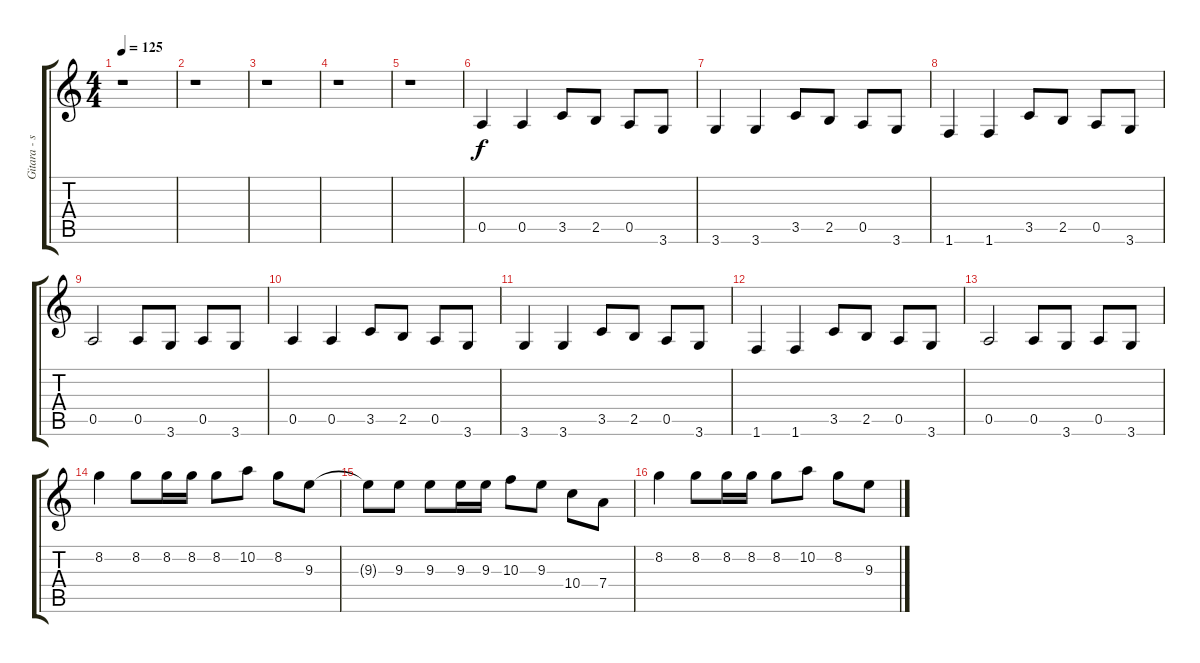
\track ("Gitara - solo" "Gitara - s") {instrument overdrivenguitar}
\staff {score tabs}
\tuning (E4 B3 G3 D3 A2 E2) {hide}
\ts (4 4)
\tempo 125
\clef g2
\ks c
r.1{dy f} |
r.1 |
r.1 |
r.1 |
r.1 |
0.5.4 0.5.4 3.5.8 2.5.8 0.5.8 3.6.8 |
3.6.4 3.6.4 3.5.8 2.5.8 0.5.8 3.6.8 |
1.6.4 1.6.4 3.5.8 2.5.8 0.5.8 3.6.8 |
0.5.2 0.5.8 3.6.8 0.5.8 3.6.8 |
0.5.4 0.5.4 3.5.8 2.5.8 0.5.8 3.6.8 |
3.6.4 3.6.4 3.5.8 2.5.8 0.5.8 3.6.8 |
1.6.4 1.6.4 3.5.8 2.5.8 0.5.8 3.6.8 |
0.5.2 0.5.8 3.6.8 0.5.8 3.6.8 |
8.2.4 8.2.8 8.2.16 8.2.16 8.2.8 10.2.8 8.2.8 9.3.8 |
9.3{t}.8 9.3.8 9.3.8 9.3.16 9.3.16 10.3.8 9.3.8 10.4.8 7.4.8 |
8.2.4 8.2.8 8.2.16 8.2.16 8.2.8 10.2.8 8.2.8 9.3.8
